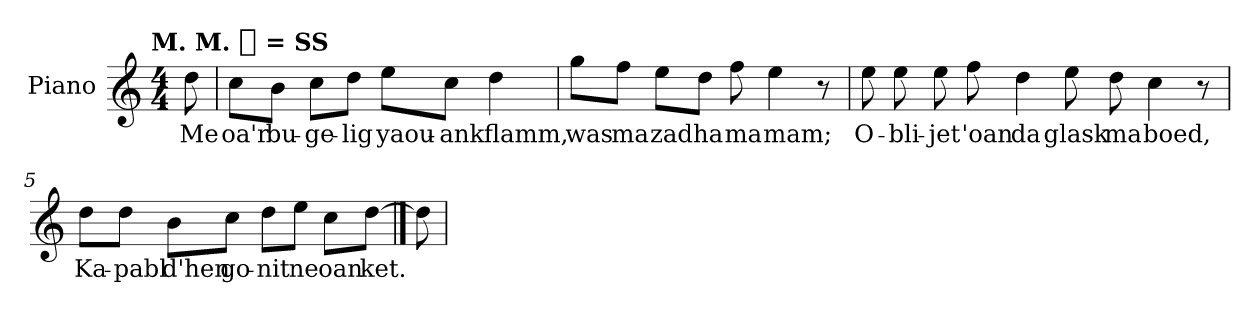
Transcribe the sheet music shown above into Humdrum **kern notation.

**kern	**text
*part1	*part1
*staff1	*staff1
*I"Piano	*
*I'Pno	*
*clefG2	*
*k[]	*
!!LO:TX:omd:t=M. M. [quarter] = SS
*M4/4	*
*MM100	*
=1	=1
8dd\	Me
=2	=2
8cc\L	oa'r
8b\J	bu-
8cc\L	-ge-
8dd\J	-lig
8ee\L	yaou-
8cc\J	-ank
4dd\	flamm,
=3	=3
8gg\L	was
8ff\J	ma
8ee\L	zad
8dd\J	ha
8ff\	ma
4ee\	mam;
8r	.
=4	=4
8ee\	O-
8ee\	-bli-
8ee\	-jet
8ff\	'oan
4dd\	da
8ee\	glask
8dd\	ma
4cc\	boed,
8r	.
=5	=5
8dd\L	Ka-
8dd\J	-pabl
8b\L	d'hen
8cc\J	go-
8dd\L	-nit
8ee\J	ne
8cc\L	oan
[8dd\J	ket.
==6	==6
8dd\]	.
=	=
*-	*-
